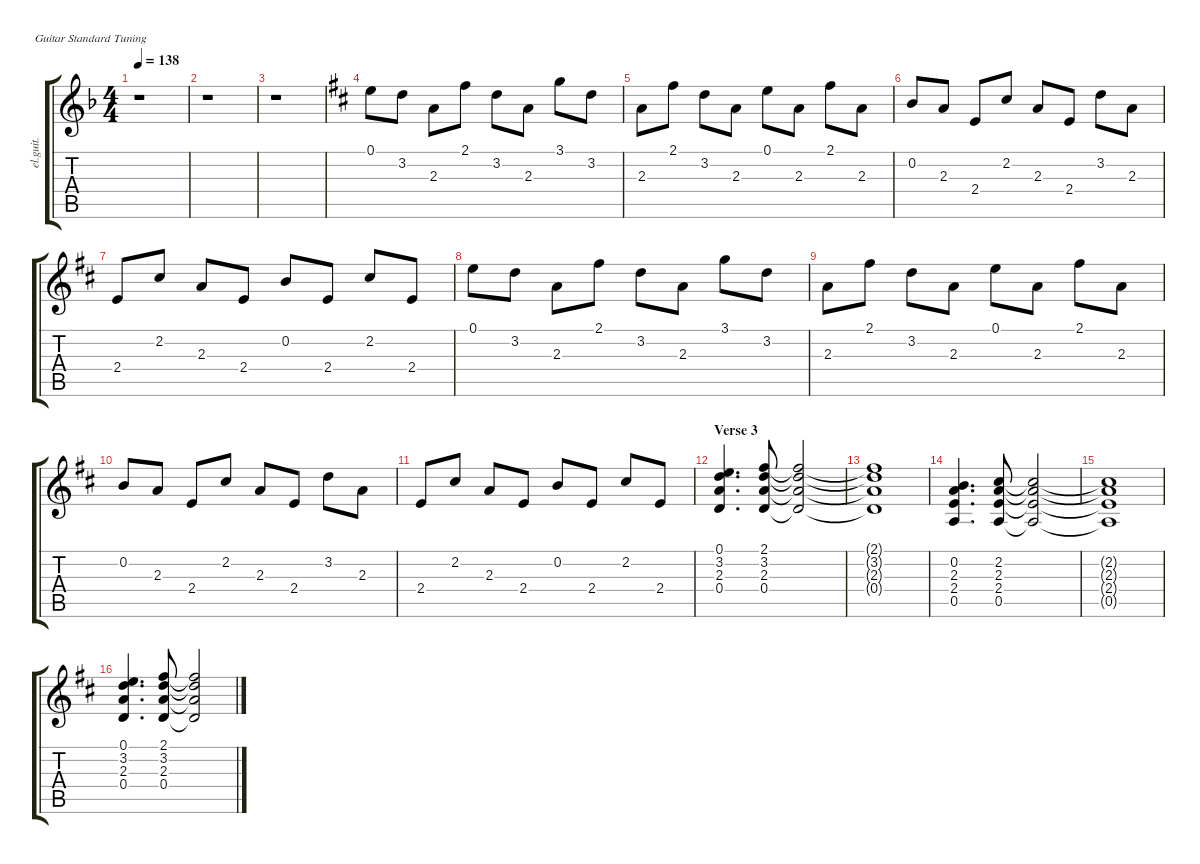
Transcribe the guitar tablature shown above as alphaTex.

\hideDynamics
\bracketExtendMode groupsimilarinstruments
\otherSystemsTrackNameOrientation horizontal
\track ("EG3" "el.guit.") {instrument electricguitarclean}
\staff {score tabs}
\tuning (E4 B3 G3 D3 A2 E2)
\ts (4 4)
\tempo 138
\clef g2
\ks f
r.1{dy f} |
r.1 |
r.1 |
\ks d
0.1{acc forcenatural}.8 3.2{acc forcenatural}.8 2.3{acc forcenatural}.8 2.1{acc #}.8 3.2{acc forcenatural}.8 2.3{acc forcenatural}.8 3.1{acc forcenatural}.8 3.2{acc forcenatural}.8 |
2.3{acc forcenatural}.8 2.1{acc #}.8 3.2{acc forcenatural}.8 2.3{acc forcenatural}.8 0.1{acc forcenatural}.8 2.3{acc forcenatural}.8 2.1{acc #}.8 2.3{acc forcenatural}.8 |
0.2{acc forcenatural}.8 2.3{acc forcenatural}.8 2.4{acc forcenatural}.8 2.2{acc #}.8 2.3{acc forcenatural}.8 2.4{acc forcenatural}.8 3.2{acc forcenatural}.8 2.3{acc forcenatural}.8 |
2.4{acc forcenatural}.8 2.2{acc #}.8 2.3{acc forcenatural}.8 2.4{acc forcenatural}.8 0.2{acc forcenatural}.8 2.4{acc forcenatural}.8 2.2{acc #}.8 2.4{acc forcenatural}.8 |
0.1{acc forcenatural}.8 3.2{acc forcenatural}.8 2.3{acc forcenatural}.8 2.1{acc #}.8 3.2{acc forcenatural}.8 2.3{acc forcenatural}.8 3.1{acc forcenatural}.8 3.2{acc forcenatural}.8 |
2.3{acc forcenatural}.8 2.1{acc #}.8 3.2{acc forcenatural}.8 2.3{acc forcenatural}.8 0.1{acc forcenatural}.8 2.3{acc forcenatural}.8 2.1{acc #}.8 2.3{acc forcenatural}.8 |
0.2{acc forcenatural}.8 2.3{acc forcenatural}.8 2.4{acc forcenatural}.8 2.2{acc #}.8 2.3{acc forcenatural}.8 2.4{acc forcenatural}.8 3.2{acc forcenatural}.8 2.3{acc forcenatural}.8 |
2.4{acc forcenatural}.8 2.2{acc #}.8 2.3{acc forcenatural}.8 2.4{acc forcenatural}.8 0.2{acc forcenatural}.8 2.4{acc forcenatural}.8 2.2{acc #}.8 2.4{acc forcenatural}.8 |
\section ("" "Verse 3")
(0.1{acc forcenatural} 3.2{acc forcenatural} 2.3{acc forcenatural} 0.4{acc forcenatural}).4{d} (2.1{acc #} 3.2{acc forcenatural} 2.3{acc forcenatural} 0.4{acc forcenatural}).8{dy mf} (2.1{t acc #} 0.4{t acc forcenatural} 2.3{t acc forcenatural} 3.2{t acc forcenatural}).2 |
(2.1{t acc #} 3.2{t acc forcenatural} 2.3{t acc forcenatural} 0.4{t acc forcenatural}).1 |
(0.2{acc forcenatural} 2.3{acc forcenatural} 2.4{acc forcenatural} 0.5{acc forcenatural}).4{d dy f} (2.2{acc #} 2.3{acc forcenatural} 2.4{acc forcenatural} 0.5{acc forcenatural}).8{dy mf} (2.2{t acc #} 2.3{t acc forcenatural} 2.4{t acc forcenatural} 0.5{t acc forcenatural}).2 |
(2.2{t acc #} 2.3{t acc forcenatural} 2.4{t acc forcenatural} 0.5{t acc forcenatural}).1 |
(0.1{acc forcenatural} 3.2{acc forcenatural} 2.3{acc forcenatural} 0.4{acc forcenatural}).4{d dy f} (2.1{acc #} 3.2{acc forcenatural} 2.3{acc forcenatural} 0.4{acc forcenatural}).8{dy mf} (2.1{t acc #} 0.4{t acc forcenatural} 2.3{t acc forcenatural} 3.2{t acc forcenatural}).2
